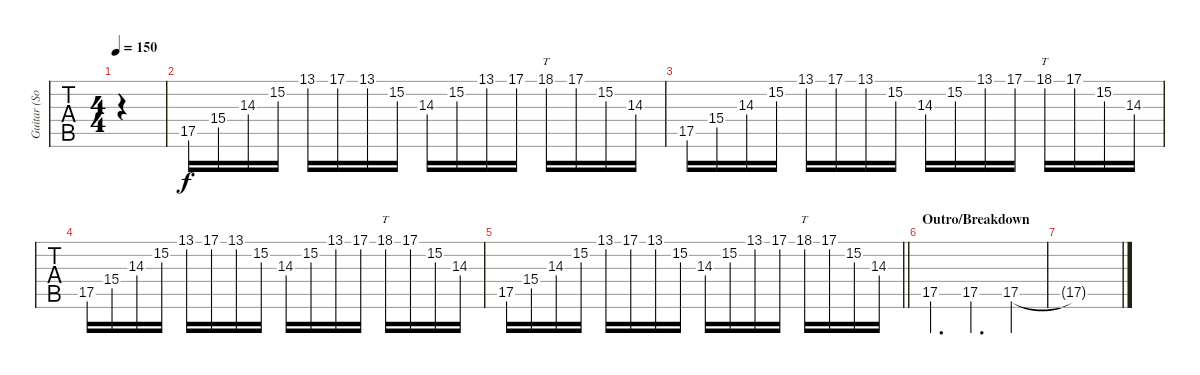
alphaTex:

\track ("Guitar (Solo)" "Guitar (So") {instrument overdrivenguitar}
\staff {tabs}
\tuning (D4 A3 F3 C3 G2 C2) {hide}
\ts (4 4)
\tempo 150
\clef g2
\ks c
|
17.5.16 15.4.16 14.3.16 15.2.16 13.1.16 17.1.16 13.1.16 15.2.16 14.3.16 15.2.16 13.1.16 17.1.16 18.1.16{tt} 17.1.16 15.2.16 14.3.16 |
17.5.16 15.4.16 14.3.16 15.2.16 13.1.16 17.1.16 13.1.16 15.2.16 14.3.16 15.2.16 13.1.16 17.1.16 18.1.16{tt} 17.1.16 15.2.16 14.3.16 |
17.5.16 15.4.16 14.3.16 15.2.16 13.1.16 17.1.16 13.1.16 15.2.16 14.3.16 15.2.16 13.1.16 17.1.16 18.1.16{tt} 17.1.16 15.2.16 14.3.16 |
\barLineRight lightlight
17.5.16 15.4.16 14.3.16 15.2.16 13.1.16 17.1.16 13.1.16 15.2.16 14.3.16 15.2.16 13.1.16 17.1.16 18.1.16{tt} 17.1.16 15.2.16 14.3.16 |
\section ("" "Outro/Breakdown")
17.5.4{d} 17.5.4{d} 17.5.4 |
17.5{t}.1
